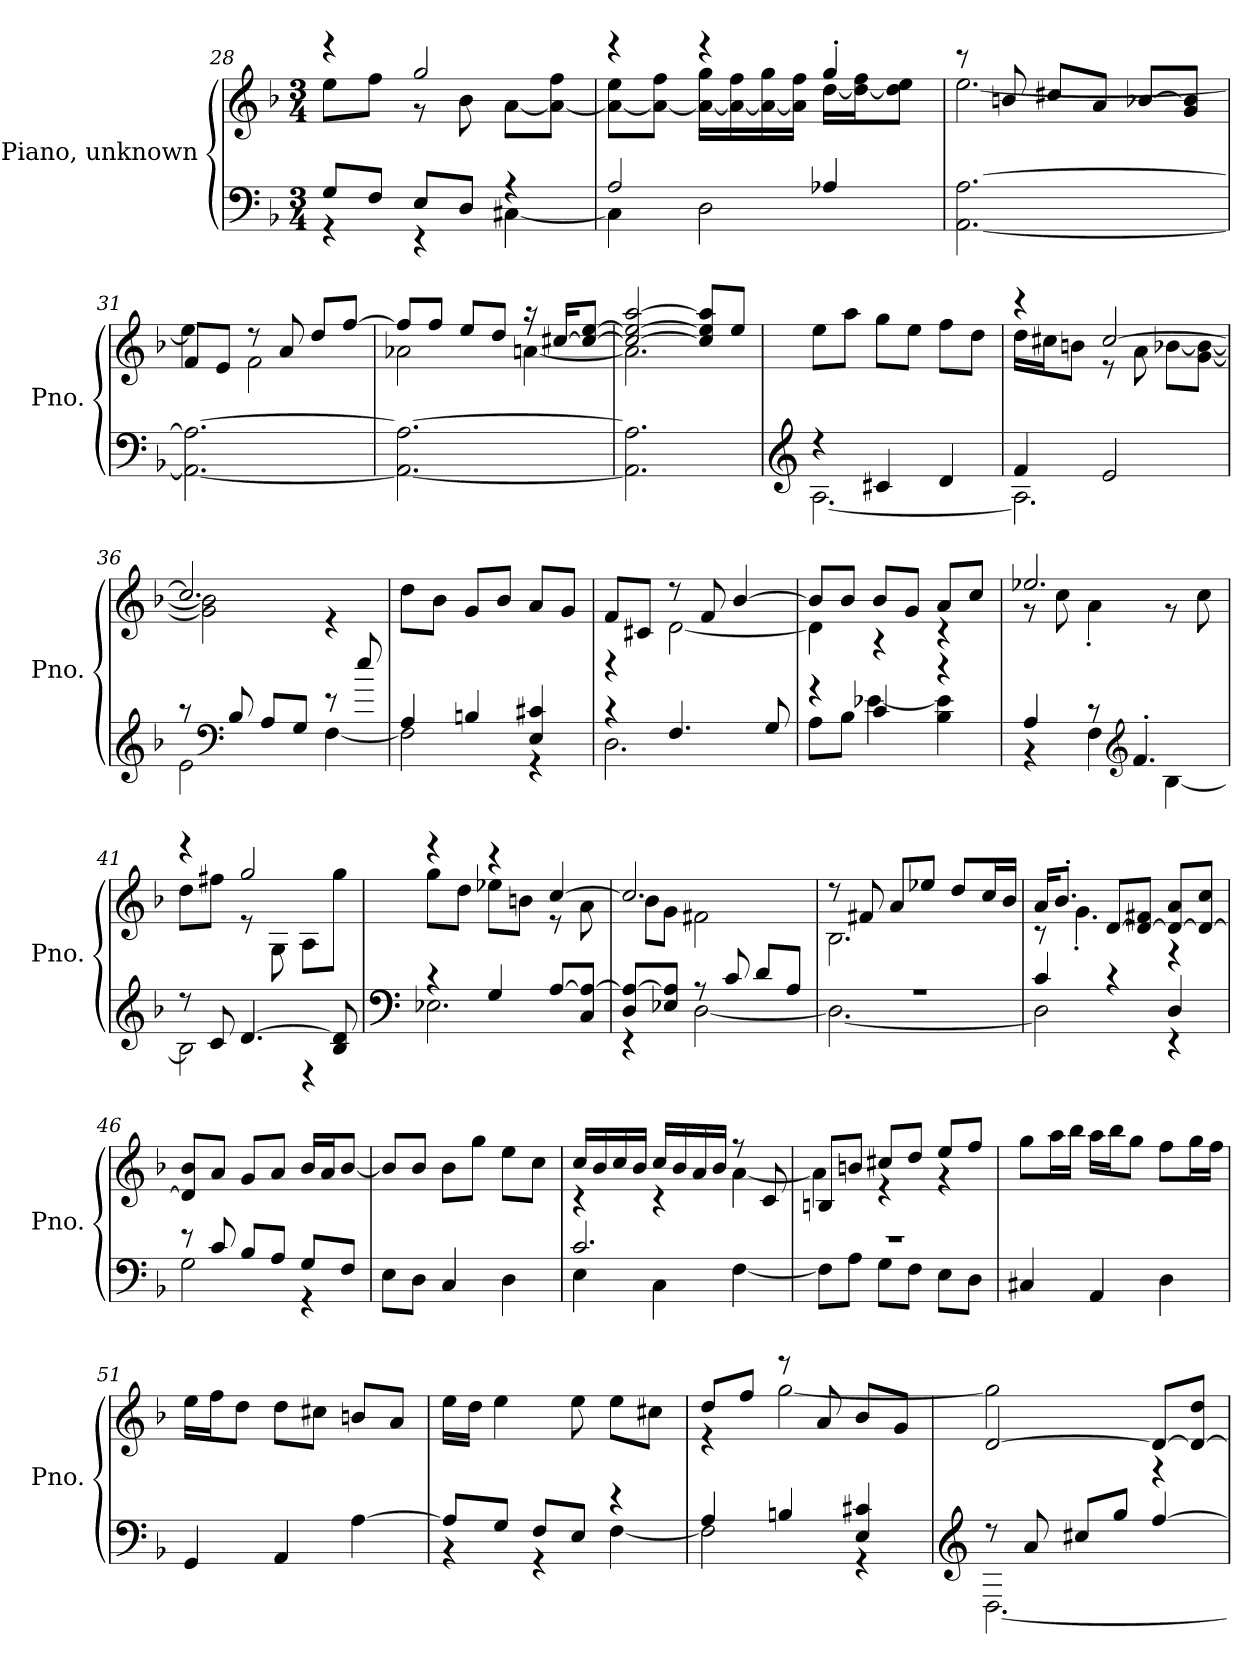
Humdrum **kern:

**kern	**kern
*part1	*part1
*staff2	*staff1
*I"Piano, unknown	*
*I'Pno.	*
*clefF4	*clefG2
*k[b-]	*k[b-]
*M3/4	*M3/4
=28	=28
*^	*^
8G/L	4r	4r	8ee\L
8F/J	.	.	8ff\J
8E/L	4r	2gg/	8r
8D/J	.	.	8b-\
4r	[4C#X\	.	[8a\L
.	.	.	8a\_ 8ff\J
=29	=29	=29	=29
2A/	4C#\]	4r	8a\_ 8ee\L
.	.	.	8a\_ 8ff\J
.	2D\	4r	16a\_ 16gg\LL
.	.	.	16a\_ 16ff\
.	.	.	16a\_ 16gg\
.	.	.	16a\] 16ff\JJ
4A-X/	.	4gg'/	[16dd\LL
.	.	.	16dd\_ 16ff\J
.	.	.	8dd\] 8ee\J
*v	*v	*	*
=30	=30	=30
[2.AA\ [2.A\	8r	[2.ee\
.	8bn/	.
.	8cc#X/L	.
.	8a/J	.
.	[8b-X/L	.
.	8g/ 8b-/]J	.
!!LO:LB:g=z	!!
=31	=31	=31
2.AA\_ 2.A\_	8f/L	4ee\]
.	8e/J	.
.	8r	2f\
.	8a/	.
.	8dd/L	.
.	[8ff/J	.
=32	=32	=32
2.AA\_ 2.A\_	8ff/L]	2a-X\
.	8ff/J	.
.	8ee/L	.
.	8dd/J	.
.	16r	[4an\
.	[16cc#X/KL	.
.	8cc#/_ [8ee/J	.
=33	=33	=33
2.AA\] 2.A\]	2cc#/_ 2ee/_ [2aa/	2.a\]
.	8cc#/] 8ee/] 8aa/]L	.
.	8ee/J	.
*	*v	*v
=34	=34
*clefG2	*
*^	*
4r	[2.A\	8ee\L
.	.	8aa\J
4c#X/	.	8gg\L
.	.	8ee\J
4d/	.	8ff\L
.	.	8dd\J
=35	=35	=35
*	*	*^
4f/	2.A\]	4r	16dd\LL
.	.	.	16cc#X\J
.	.	.	8bn\J
2e/	.	[2cc#/	8r
.	.	.	8a\
.	.	.	[8b-X\L
.	.	.	[8g\ 8b-\_J
!!LO:LB:g=z	!!
=36	=36	=36	=36
8r	2e\	2.cc#/]	2g\] 2b-\]
*clefF4	*	*	*
8B-/	.	.	.
8A/L	.	.	.
8G/J	.	.	.
8r	[4F\	.	4r
8ee/	.	.	.
*	*	*v	*v
=37	=37	=37
4A/	2F\]	8dd\L
.	.	8b-\J
4Bn/	.	8g/L
.	.	8b-/J
4E/ 4c#X/	4r	8a/L
.	.	8g/J
=38	=38	=38
*	*	*^
4r	2.D\	8f/L	4r
.	.	8c#X/J	.
4.F/	.	8r	[2d\
.	.	8f/	.
.	.	[4b-/	.
8G/	.	.	.
=39	=39	=39	=39
4r	8A\L	8b-/L]	4d\]
.	8B-\J	8b-/J	.
4c/	[4e-X\	8b-/L	4r
.	.	8g/J	.
4r	4B-\ 4e-\]	8a/L	4r
.	.	8cc/J	.
=40	=40	=40	=40
4A/	4r	2.ee-X/	8r
.	.	.	8cc\
8r	4F\	.	4a'\
*clefG2	*	*	*
4.f'/	.	.	.
.	[4B-\	.	8r
.	.	.	8cc\
!!LO:LB:g=z	!!
=41	=41	=41	=41
8r	2B-\]	4r	8dd\L
8c/	.	.	8ff#X\J
[4.d/	.	2gg/	8r
.	.	.	8G\
.	4r	.	8A\L
8B-/ 8d/]	.	.	8gg\J
=42	=42	=42	=42
*clefF4	*	*	*
4r	2.E-X\	4r	8gg\L
.	.	.	8dd\J
4G/	.	4r	8ee-X\L
.	.	.	8bn\J
[8A/L	.	[4cc/	8r
8C/ 8A/_J	.	.	8a\
=43	=43	=43	=43
8D/ 8A/_L	4r	2.cc/]	8b-\L
8E-X/ 8A/]J	.	.	8g\J
8r	[2D\	.	2f#X\
8c/	.	.	.
8d/L	.	.	.
8A/J	.	.	.
=44	=44	=44	=44
2.r	2.D\_	8r	2.B-\
.	.	8f#X/	.
.	.	8a/L	.
.	.	8ee-X/J	.
.	.	8dd/L	.
.	.	16cc/L	.
.	.	16b-/JJ	.
!!LO:LB:g=z	!!
=45	=45	=45	=45
4c/	2D\]	16a/KL	8r
.	.	8.b-'/J	.
.	.	.	4.g'\
4r	.	[8d/L	.
.	.	8d/_ 8f#X/J	.
4D/	4r	8d/_ 8a/L	4r
.	.	8d/_ 8cc/J	.
*	*	*v	*v
=46	=46	=46
8r	2G\	8d/] 8b-/L
8c/	.	8a/J
8B-/L	.	8g/L
8A/J	.	8a/J
8G/L	4r	16b-/LL
.	.	16a/J
8F/J	.	[8b-/J
*v	*v	*
=47	=47
8E\L	8b-/L]
8D\J	8b-/J
4C/	8b-\L
.	8gg\J
4D\	8ee\L
.	8cc\J
=48	=48
*^	*^
2.c/	4E\	16cc/LL	4r
.	.	16b-/	.
.	.	16cc/	.
.	.	16b-/JJ	.
.	4C\	16cc/LL	4r
.	.	16b-/	.
.	.	16a/	.
.	.	16b-/JJ	.
.	[4F\	8r	[4a\
.	.	8c/	.
=49	=49	=49	=49
2.r	8F\L]	8Bn/L	4a\]
.	8A\J	8bn/J	.
.	8G\L	8cc#X/L	4r
.	8F\J	8dd/J	.
.	8E\L	8ee/L	4r
.	8D\J	8ff/J	.
*v	*v	*	*
*	*v	*v
!!LO:LB:g=z
=50	=50
4C#X/	8gg\L
.	16aa\L
.	16bb-\JJ
4AA/	16aa\LL
.	16bb-\J
.	8gg\J
4D\	8ff\L
.	16gg\L
.	16ff\JJ
=51	=51
4GG/	16ee\LL
.	16ff\J
.	8dd\J
4AA/	8dd\L
.	8cc#X\J
[4A\	8bn/L
.	8a/J
=52	=52
*^	*
8A/L]	4r	16ee\LL
.	.	16dd\JJ
8G/J	.	4ee\
8F/L	4r	.
8E/J	.	8ee\
4r	[4F\	8ee\L
.	.	8cc#X\J
=53	=53	=53
*	*	*^
4A/	2F\]	8dd/L	4r
.	.	8ff/J	.
4Bn/	.	8r	[2gg\
.	.	8a/	.
4E/ 4c#X/	4r	8b-/L	.
.	.	8g/J	.
!!LO:PB:g=z	!!
=54	=54	=54	=54
*clefG2	*	*	*
8r	[2.D\	[2d/	2gg\]
8a/	.	.	.
8cc#X/L	.	.	.
8gg/J	.	.	.
[4ff/	.	8d/L_	4r
.	.	8d/_ 8dd/J	.
*v	*v	*	*
*	*v	*v
=	=
*-	*-
